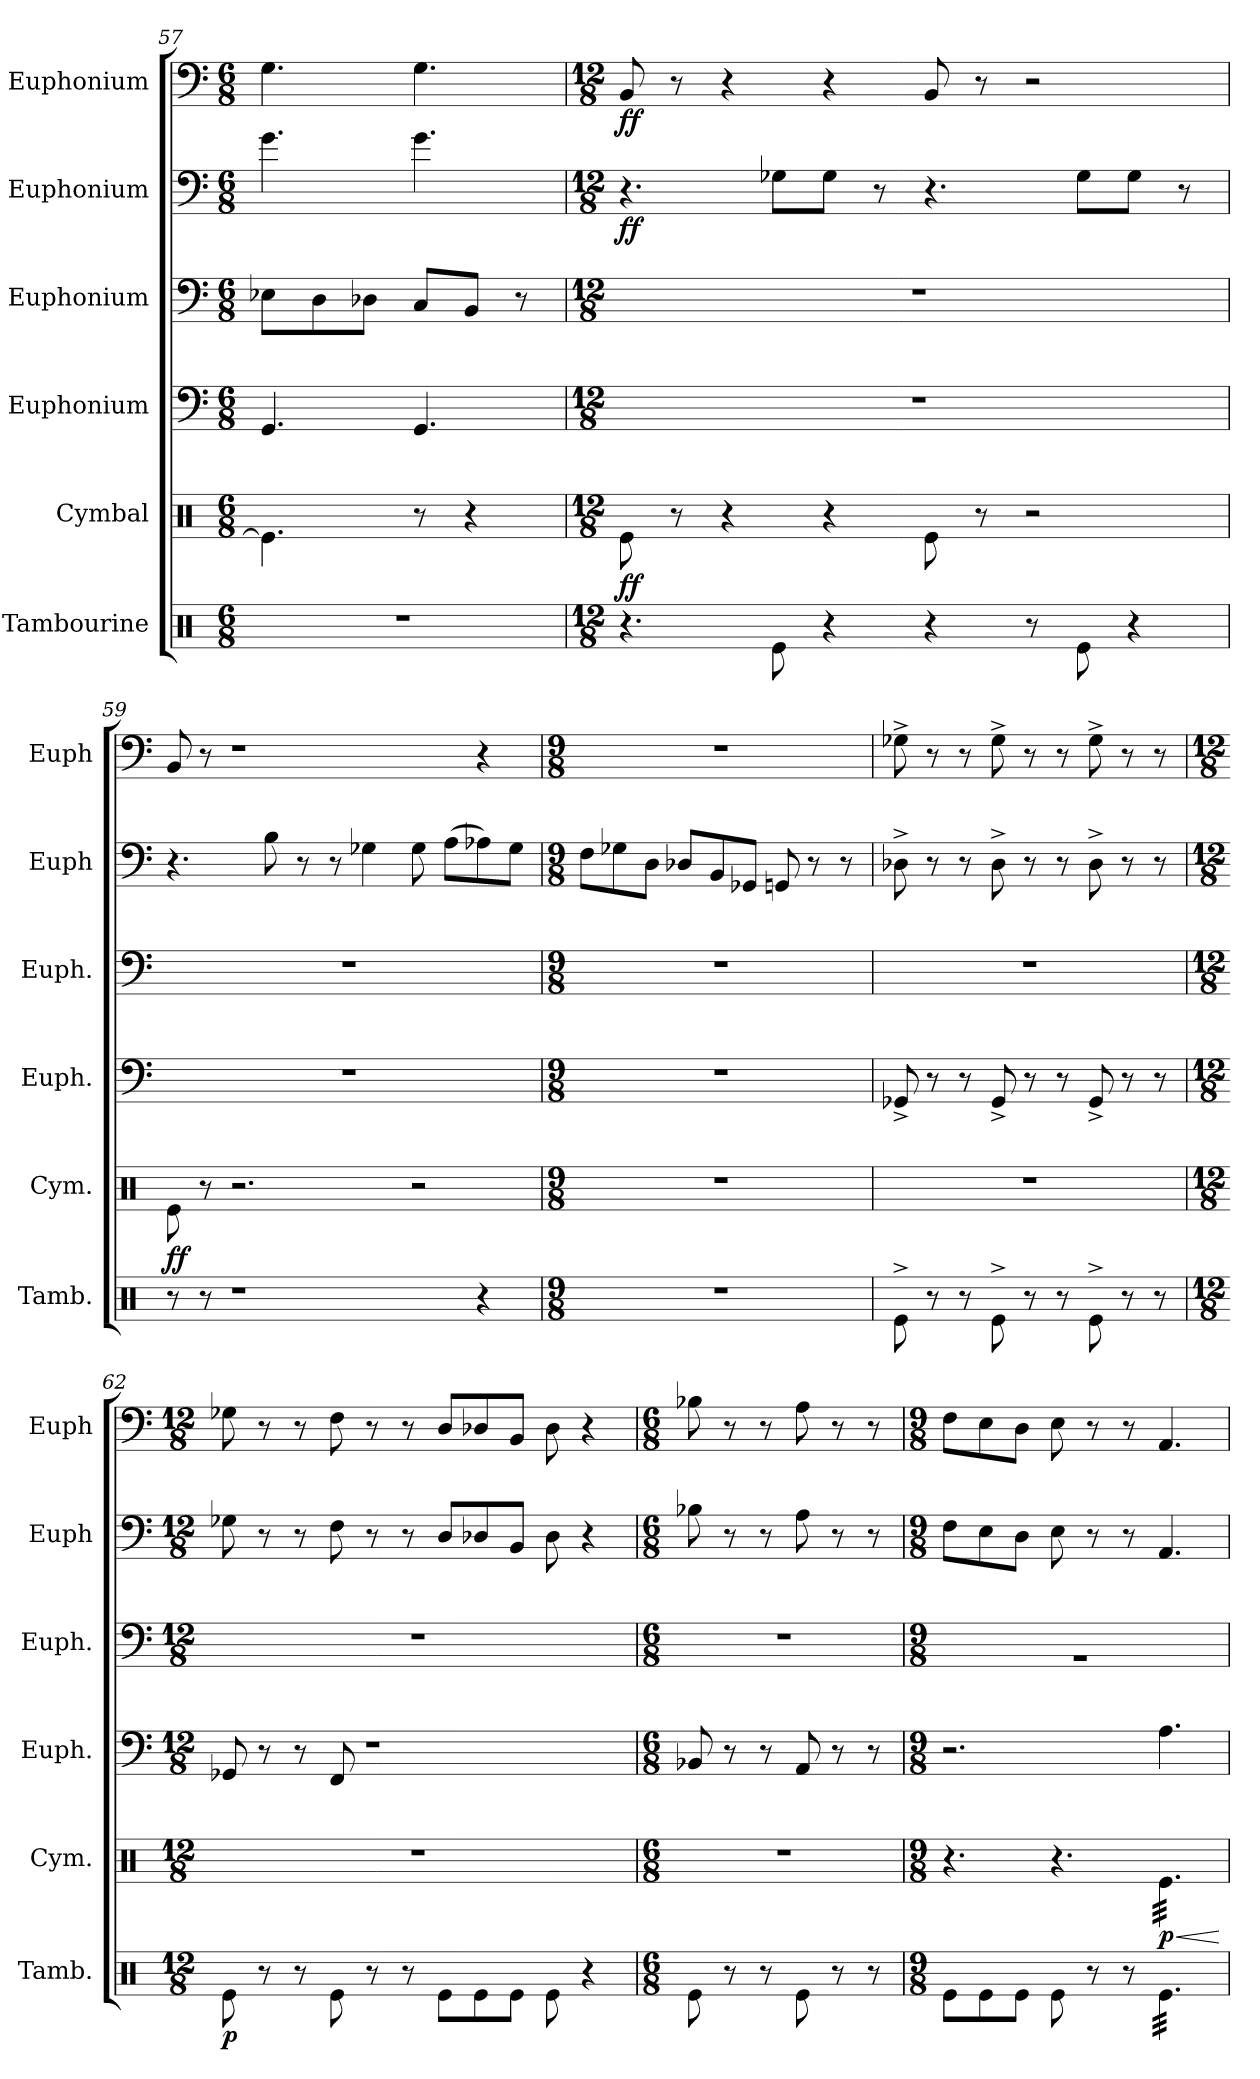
**kern	**dynam	**kern	**dynam	**kern	**kern	**kern	**dynam	**kern	**dynam
*part6	*part6	*part5	*part5	*part4	*part3	*part2	*part2	*part1	*part1
*staff6	*staff6	*staff5	*staff5	*staff4	*staff3	*staff2	*staff2	*staff1	*staff1
*I"Tambourine	*	*I"Cymbal	*	*I"Euphonium	*I"Euphonium	*I"Euphonium	*	*I"Euphonium	*
*I'Tamb.	*	*I'Cym.	*	*I'Euph.	*I'Euph.	*I'Euph	*	*I'Euph	*
*clefX	*	*clefX	*	*clefF4	*clefF4	*clefF4	*	*clefF4	*
*k[]	*	*k[]	*	*k[]	*k[]	*k[]	*	*k[]	*
*M6/8	*	*M6/8	*	*M6/8	*M6/8	*M6/8	*	*M6/8	*
=57	=57	=57	=57	=57	=57	=57	=57	=57	=57
2.r	.	4.Re\]	.	4.GG/	8E-X\L	4.g\	.	4.G\	.
.	.	.	.	.	8D\	.	.	.	.
.	.	.	.	.	8D-X\J	.	.	.	.
.	.	8r	.	4.GG/	8C/L	4.g\	.	4.G\	.
.	.	4r	.	.	8BB/J	.	.	.	.
.	.	.	.	.	8r	.	.	.	.
=58	=58	=58	=58	=58	=58	=58	=58	=58	=58
!!LO:REH:place=s1:a:B:fs=14:t=D
*M12/8	*	*M12/8	*	*M12/8	*M12/8	*M12/8	*	*M12/8	*
*	*	*	*	*	*	*	*	*MM225	*
!	!	!	!LO:DY:b	!	!	!	!LO:DY:b	!	!LO:DY:b
4.r	.	8Re\	ff	1.r	1.r	4.r	ff	8BB/	ff
.	.	8r	.	.	.	.	.	8r	.
.	.	4r	.	.	.	.	.	4r	.
8Re\	.	.	.	.	.	8G-X\L	.	.	.
4r	.	4r	.	.	.	8G-\J	.	4r	.
.	.	.	.	.	.	8r	.	.	.
4r	.	8Re\	.	.	.	4.r	.	8BB/	.
.	.	8r	.	.	.	.	.	8r	.
8r	.	2r	.	.	.	.	.	2r	.
8Re\	.	.	.	.	.	8G-\L	.	.	.
4r	.	.	.	.	.	8G-\J	.	.	.
.	.	.	.	.	.	8r	.	.	.
=59	=59	=59	=59	=59	=59	=59	=59	=59	=59
!	!	!	!LO:DY:b	!	!	!	!	!	!
8r	.	8Re\	ff	1.r	1.r	4.r	.	8BB/	.
8r	.	8r	.	.	.	.	.	8r	.
1r	.	2.r	.	.	.	.	.	1r	.
.	.	.	.	.	.	8B\	.	.	.
.	.	.	.	.	.	8r	.	.	.
.	.	.	.	.	.	8r	.	.	.
.	.	.	.	.	.	4G-X\	.	.	.
.	.	2r	.	.	.	8G-\	.	.	.
.	.	.	.	.	.	(>8A\L	.	.	.
4r	.	.	.	.	.	8A-X\)	.	4r	.
.	.	.	.	.	.	8G-\J	.	.	.
!!LO:LB:g=z
=60	=60	=60	=60	=60	=60	=60	=60	=60	=60
*M9/8	*	*M9/8	*	*M9/8	*M9/8	*M9/8	*	*M9/8	*
8%9r	.	8%9r	.	8%9r	8%9r	8F\L	.	8%9r	.
.	.	.	.	.	.	8G-X\	.	.	.
.	.	.	.	.	.	8D\J	.	.	.
.	.	.	.	.	.	8D-X/L	.	.	.
.	.	.	.	.	.	8BB/	.	.	.
.	.	.	.	.	.	8GG-X/J	.	.	.
.	.	.	.	.	.	8GGn/	.	.	.
.	.	.	.	.	.	8r	.	.	.
.	.	.	.	.	.	8r	.	.	.
=61	=61	=61	=61	=61	=61	=61	=61	=61	=61
8Re^\	.	8%9r	.	8GG-X^/	8%9r	8D-X^\	.	8G-X^\	.
8r	.	.	.	8r	.	8r	.	8r	.
8r	.	.	.	8r	.	8r	.	8r	.
8Re^\	.	.	.	8GG-^/	.	8D-^\	.	8G-^\	.
8r	.	.	.	8r	.	8r	.	8r	.
8r	.	.	.	8r	.	8r	.	8r	.
8Re^\	.	.	.	8GG-^/	.	8D-^\	.	8G-^\	.
8r	.	.	.	8r	.	8r	.	8r	.
8r	.	.	.	8r	.	8r	.	8r	.
!!LO:PB:g=z
=62	=62	=62	=62	=62	=62	=62	=62	=62	=62
*M12/8	*	*M12/8	*	*M12/8	*M12/8	*M12/8	*	*M12/8	*
!	!LO:DY:b	!	!	!	!	!	!	!	!
8Re\	p	1.r	.	8GG-X/	1.r	8G-X\	.	8G-X\	.
8r	.	.	.	8r	.	8r	.	8r	.
8r	.	.	.	8r	.	8r	.	8r	.
8Re\	.	.	.	8FF/	.	8F\	.	8F\	.
8r	.	.	.	1r	.	8r	.	8r	.
8r	.	.	.	.	.	8r	.	8r	.
8Re\L	.	.	.	.	.	8D/L	.	8D/L	.
8Re\	.	.	.	.	.	8D-X/	.	8D-X/	.
8Re\J	.	.	.	.	.	8BB/J	.	8BB/J	.
8Re\	.	.	.	.	.	8D-\	.	8D-\	.
4r	.	.	.	.	.	4r	.	4r	.
=63	=63	=63	=63	=63	=63	=63	=63	=63	=63
*M6/8	*	*M6/8	*	*M6/8	*M6/8	*M6/8	*	*M6/8	*
8Re\	.	2.r	.	8BB-X/	2.r	8B-X\	.	8B-X\	.
8r	.	.	.	8r	.	8r	.	8r	.
8r	.	.	.	8r	.	8r	.	8r	.
8Re\	.	.	.	8AA/	.	8A\	.	8A\	.
8r	.	.	.	8r	.	8r	.	8r	.
8r	.	.	.	8r	.	8r	.	8r	.
=64	=64	=64	=64	=64	=64	=64	=64	=64	=64
*M9/8	*	*M9/8	*	*M9/8	*M9/8	*M9/8	*	*M9/8	*
8Re\L	.	4.r	.	2.r	8%9rBB	8F\L	.	8F\L	.
8Re\	.	.	.	.	.	8E\	.	8E\	.
8Re\J	.	.	.	.	.	8D\J	.	8D\J	.
8Re\	.	4.r	.	.	.	8E\	.	8E\	.
8r	.	.	.	.	.	8r	.	8r	.
8r	.	.	.	.	.	8r	.	8r	.
!	!	!	!LO:HP:b	!	!	!	!	!	!
!	!	!	!LO:DY:n=1:b	!	!	!	!	!	!
*tremolo	*	*	*	*	*	*	*	*	*
*	*	*tremolo	*	*	*	*	*	*	*
32Re\LLL	.	32Re\LLL	< p	4.A\	.	4.AA/	.	4.AA/	.
32Re\	.	32Re\	.	.	.	.	.	.	.
32Re\	.	32Re\	.	.	.	.	.	.	.
32Re\	.	32Re\	.	.	.	.	.	.	.
32Re\	.	32Re\	.	.	.	.	.	.	.
32Re\	.	32Re\	.	.	.	.	.	.	.
32Re\	.	32Re\	.	.	.	.	.	.	.
32Re\	.	32Re\	.	.	.	.	.	.	.
32Re\	.	32Re\	.	.	.	.	.	.	.
32Re\	.	32Re\	.	.	.	.	.	.	.
32Re\	.	32Re\	.	.	.	.	.	.	.
32Re\JJJ	.	32Re\JJJ	.	.	.	.	.	.	.
*	*	*Xtremolo	*	*	*	*	*	*	*
*Xtremolo	*	*	*	*	*	*	*	*	*
.	.	.	[	.	.	.	.	.	.
=	=	=	=	=	=	=	=	=	=
*-	*-	*-	*-	*-	*-	*-	*-	*-	*-
